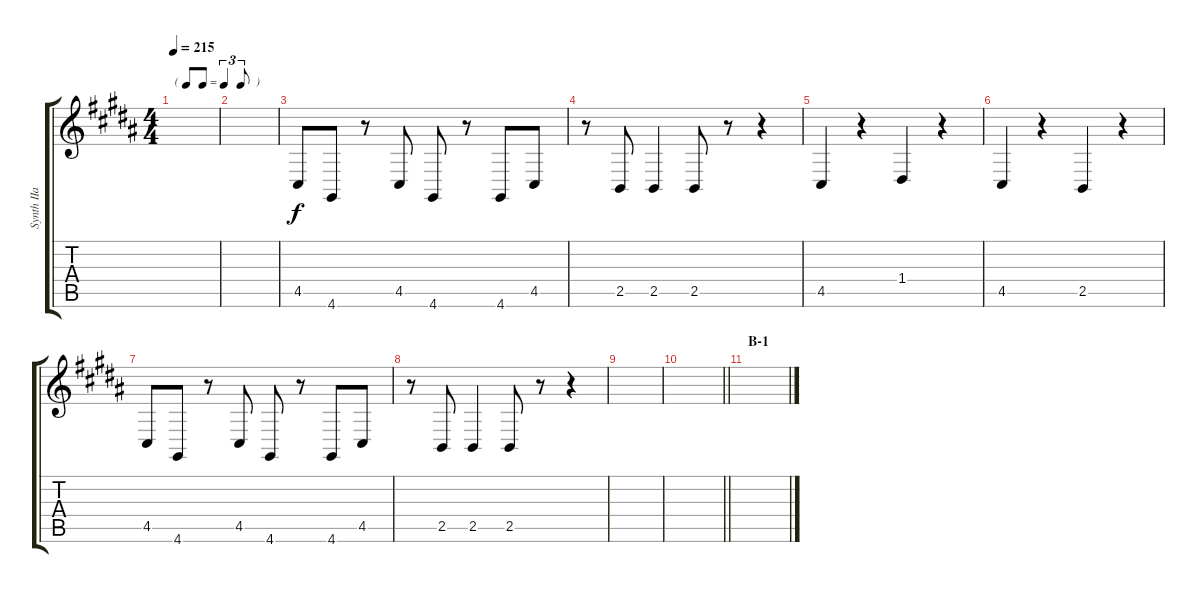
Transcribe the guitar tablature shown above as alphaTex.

\track ("Synth IIa (Kotobuki Tsumugi)" "Synth IIa ") {instrument drawbarorgan}
\staff {score tabs}
\tuning (E4 B3 G3 D3 A2 E2) {hide}
\ts (4 4)
\tf triplet8th
\tempo 215
\clef g2
\ks b
|
|
4.5.8 4.6.8 r.8 4.5.8 4.6.8 r.8 4.6.8 4.5.8 |
r.8 2.5.8 2.5.4 2.5.8 r.8 r.4 |
4.5.4 r.4 1.4.4 r.4 |
4.5.4 r.4 2.5.4 r.4 |
4.5.8 4.6.8 r.8 4.5.8 4.6.8 r.8 4.6.8 4.5.8 |
r.8 2.5.8 2.5.4 2.5.8 r.8 r.4 |
|
\barLineRight lightlight
|
\section ("" "B-1")
